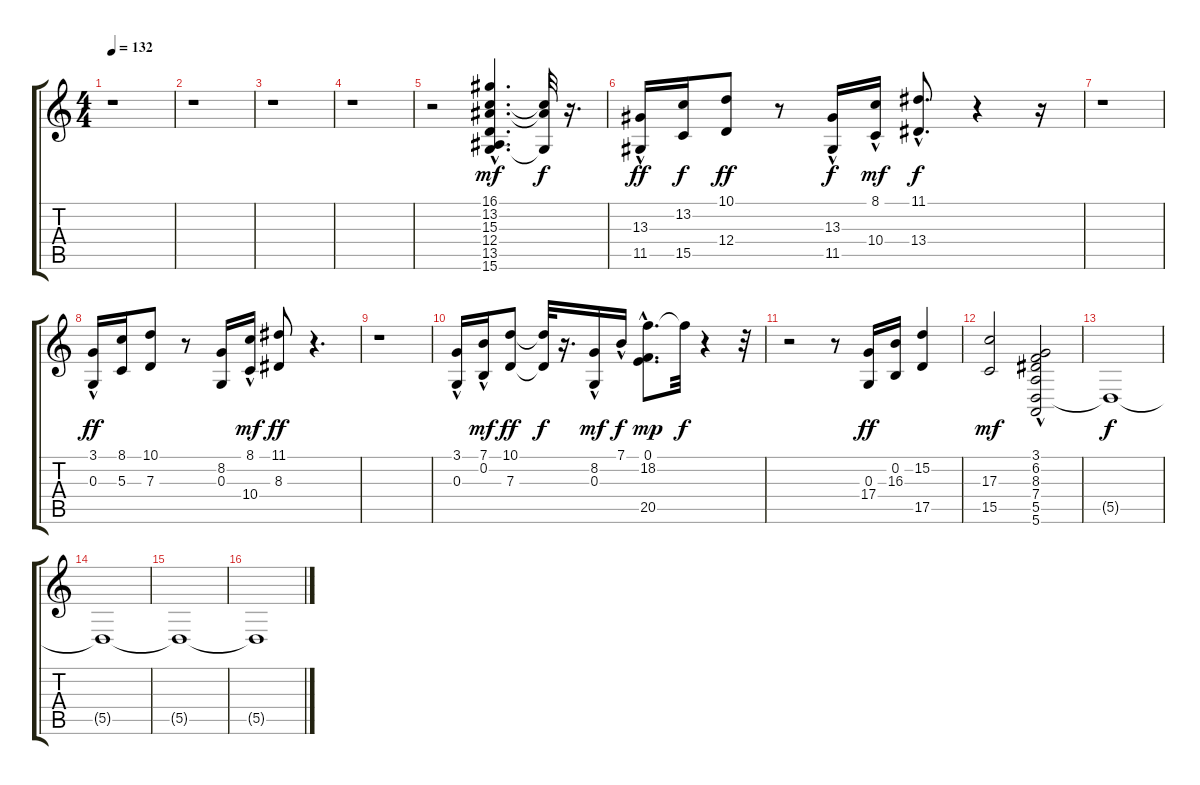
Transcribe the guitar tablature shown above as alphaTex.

\track "" {instrument synthbrass1}
\staff {score tabs}
\tuning (E4 B3 G3 D3 A2 E2) {hide}
\ts (4 4)
\tempo 132
\clef g2
\ks c
r.1{dy mf} |
r.1 |
r.1 |
r.1 |
r.2 (16.1 13.2{hac} 15.3{hac} 12.4 13.5 15.6{hac}).4{d} (13.2{t} 15.3{t} 15.6{t}).32{dy f} r.16{d} |
(13.3{hac} 11.5{hac}).16{dy ff} (13.2 15.5).16{dy f} (10.1 12.4).8{dy ff} r.8 (13.3{hac} 11.5{hac}).16{dy f} (8.1 10.4{hac}).16{dy mf} (11.1{hac} 13.4).8{d dy f} r.4 r.16 |
r.1 |
(3.1{hac} 0.3{hac}).16{dy ff} (8.1 5.3).16 (10.1 7.3).8 r.8 (8.2 0.3).16 (8.1 10.4{hac}).16{dy mf} (11.1 8.3).8{dy ff} r.4{d} |
r.1 |
(3.1 0.3{hac}).16 (7.1 0.2{hac}).16{dy mf} (10.1 7.3).8{dy ff} (10.1{t} 7.3{t}).32{dy f} r.16{d} (8.2{hac} 0.3).16{dy mf} 7.1{hac}.16{dy f} (0.1 18.2{hac} 20.5{hac}).8{d dy mp} 18.2{t}.32{dy f} r.4 r.32 |
r.2 r.8 (0.3 17.4).16{dy ff} (0.2 16.3).16 (15.2 17.5).4 |
(17.3 15.5).2{dy mf} (3.1{hac} 6.2{hac} 8.3{hac} 7.4 5.5 5.6).2 |
5.5{t}.1{dy f} |
5.5{t}.1 |
5.5{t}.1 |
5.5{t}.1
